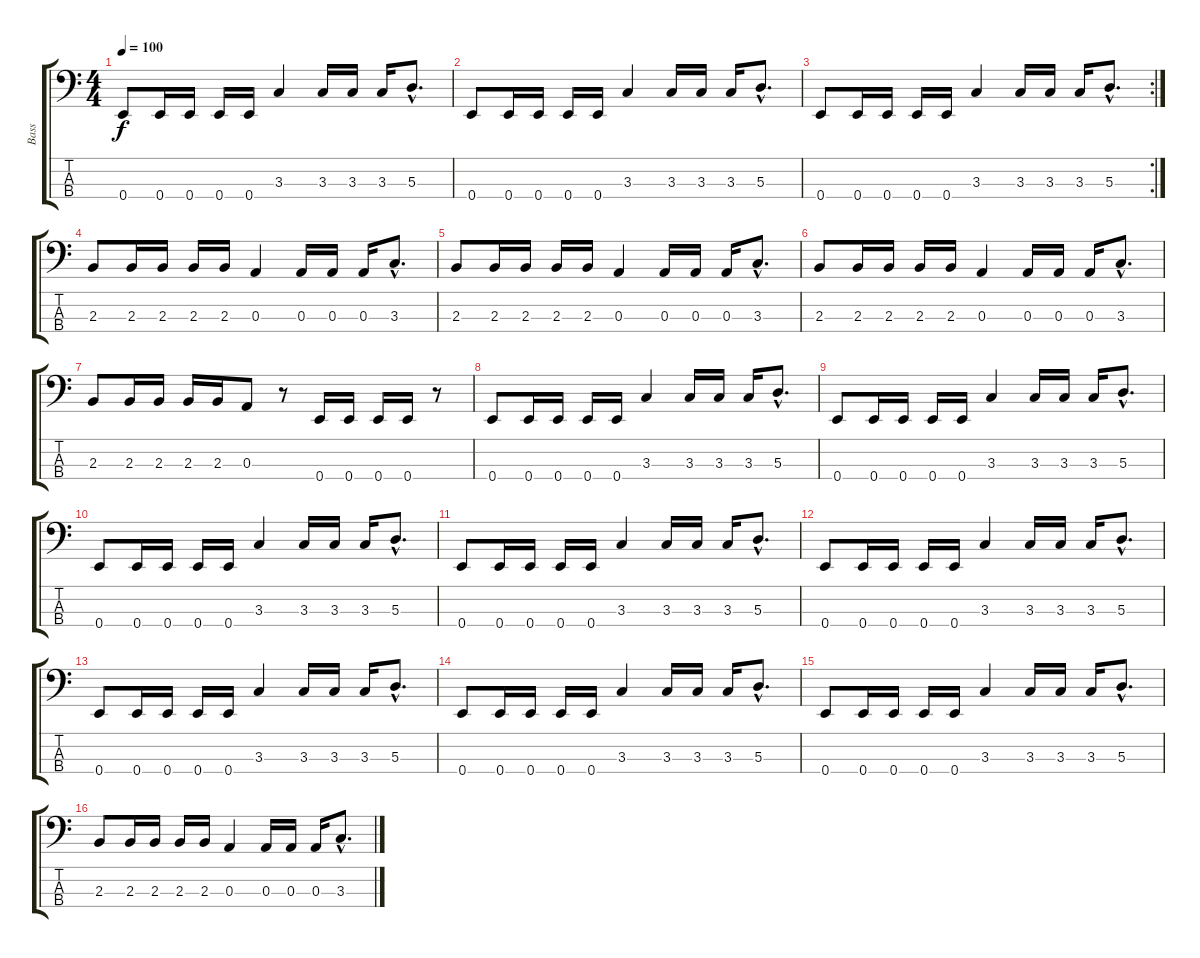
\track ("Bass" "Bass") {instrument electricbasspick}
\staff {score tabs}
\tuning (G2 D2 A1 E1) {hide}
\ts (4 4)
\tempo 100
\clef f4
\ks c
0.4.8{dy f} 0.4.16 0.4.16 0.4.16 0.4.16 3.3.4 3.3.16 3.3.16 3.3.16 5.3{hac}.8{d} |
0.4.8 0.4.16 0.4.16 0.4.16 0.4.16 3.3.4 3.3.16 3.3.16 3.3.16 5.3{hac}.8{d} |
\rc 2
0.4.8 0.4.16 0.4.16 0.4.16 0.4.16 3.3.4 3.3.16 3.3.16 3.3.16 5.3{hac}.8{d} |
2.3.8 2.3.16 2.3.16 2.3.16 2.3.16 0.3.4 0.3.16 0.3.16 0.3.16 3.3{hac}.8{d} |
2.3.8 2.3.16 2.3.16 2.3.16 2.3.16 0.3.4 0.3.16 0.3.16 0.3.16 3.3{hac}.8{d} |
2.3.8 2.3.16 2.3.16 2.3.16 2.3.16 0.3.4 0.3.16 0.3.16 0.3.16 3.3{hac}.8{d} |
2.3.8 2.3.16 2.3.16 2.3.16 2.3.16 0.3.8 r.8 0.4.16 0.4.16 0.4.16 0.4.16 r.8 |
0.4.8 0.4.16 0.4.16 0.4.16 0.4.16 3.3.4 3.3.16 3.3.16 3.3.16 5.3{hac}.8{d} |
0.4.8 0.4.16 0.4.16 0.4.16 0.4.16 3.3.4 3.3.16 3.3.16 3.3.16 5.3{hac}.8{d} |
0.4.8 0.4.16 0.4.16 0.4.16 0.4.16 3.3.4 3.3.16 3.3.16 3.3.16 5.3{hac}.8{d} |
0.4.8 0.4.16 0.4.16 0.4.16 0.4.16 3.3.4 3.3.16 3.3.16 3.3.16 5.3{hac}.8{d} |
0.4.8 0.4.16 0.4.16 0.4.16 0.4.16 3.3.4 3.3.16 3.3.16 3.3.16 5.3{hac}.8{d} |
0.4.8 0.4.16 0.4.16 0.4.16 0.4.16 3.3.4 3.3.16 3.3.16 3.3.16 5.3{hac}.8{d} |
0.4.8 0.4.16 0.4.16 0.4.16 0.4.16 3.3.4 3.3.16 3.3.16 3.3.16 5.3{hac}.8{d} |
0.4.8 0.4.16 0.4.16 0.4.16 0.4.16 3.3.4 3.3.16 3.3.16 3.3.16 5.3{hac}.8{d} |
2.3.8 2.3.16 2.3.16 2.3.16 2.3.16 0.3.4 0.3.16 0.3.16 0.3.16 3.3{hac}.8{d}
